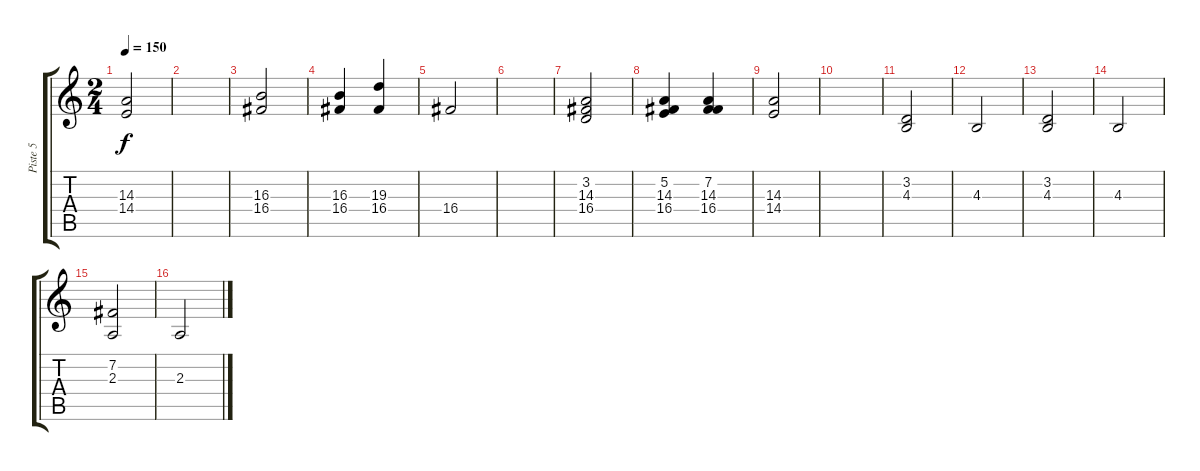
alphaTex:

\track ("Piste 5" "Piste 5") {instrument accordion}
\staff {score tabs}
\tuning (E4 B3 G3 D3 A2 E2) {hide}
\ts (2 4)
\tempo 150
\clef g2
\ks c
(14.3 14.4).2{dy f} |
|
(16.3 16.4).2 |
(16.3 16.4).4 (19.3 16.4).4 |
16.4.2 |
|
(3.2 14.3 16.4).2 |
(5.2 14.3 16.4).4 (7.2 14.3 16.4).4 |
(14.3 14.4).2 |
|
(3.2 4.3).2 |
4.3.2 |
(3.2 4.3).2 |
4.3.2 |
(7.2 2.3).2 |
2.3.2
